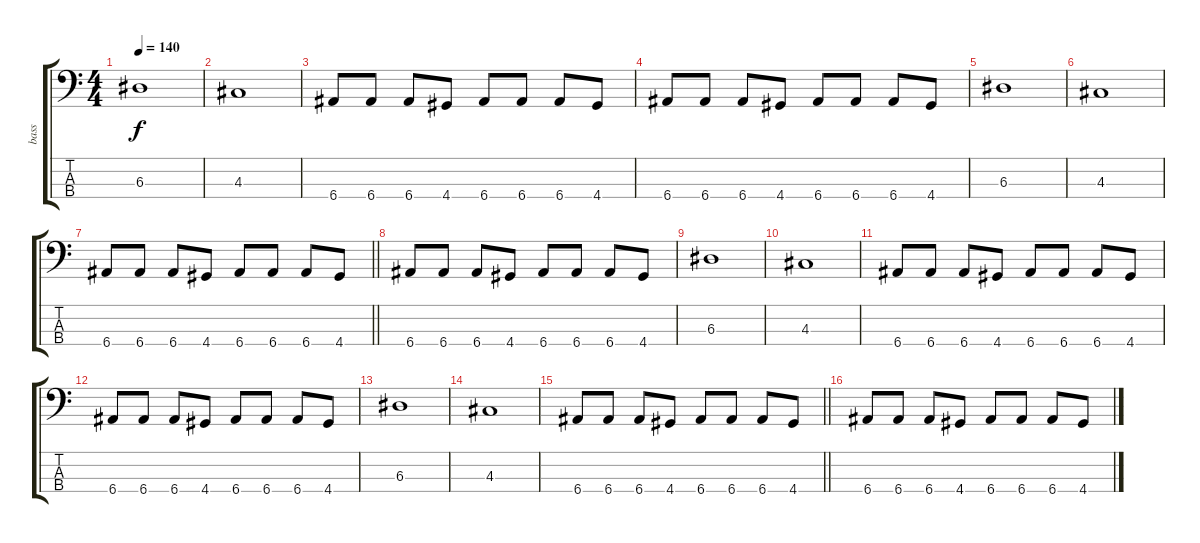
\track ("bass" "bass") {instrument electricbassfinger}
\staff {score tabs}
\tuning (G2 D2 A1 E1) {hide}
\ts (4 4)
\tempo 140
\clef f4
\ks c
6.3.1{dy f} |
4.3.1 |
6.4.8 6.4.8 6.4.8 4.4.8 6.4.8 6.4.8 6.4.8 4.4.8 |
6.4.8 6.4.8 6.4.8 4.4.8 6.4.8 6.4.8 6.4.8 4.4.8 |
6.3.1 |
4.3.1 |
\barLineRight lightlight
6.4.8 6.4.8 6.4.8 4.4.8 6.4.8 6.4.8 6.4.8 4.4.8 |
6.4.8 6.4.8 6.4.8 4.4.8 6.4.8 6.4.8 6.4.8 4.4.8 |
6.3.1 |
4.3.1 |
6.4.8 6.4.8 6.4.8 4.4.8 6.4.8 6.4.8 6.4.8 4.4.8 |
6.4.8 6.4.8 6.4.8 4.4.8 6.4.8 6.4.8 6.4.8 4.4.8 |
6.3.1 |
4.3.1 |
\barLineRight lightlight
6.4.8 6.4.8 6.4.8 4.4.8 6.4.8 6.4.8 6.4.8 4.4.8 |
6.4.8 6.4.8 6.4.8 4.4.8 6.4.8 6.4.8 6.4.8 4.4.8
